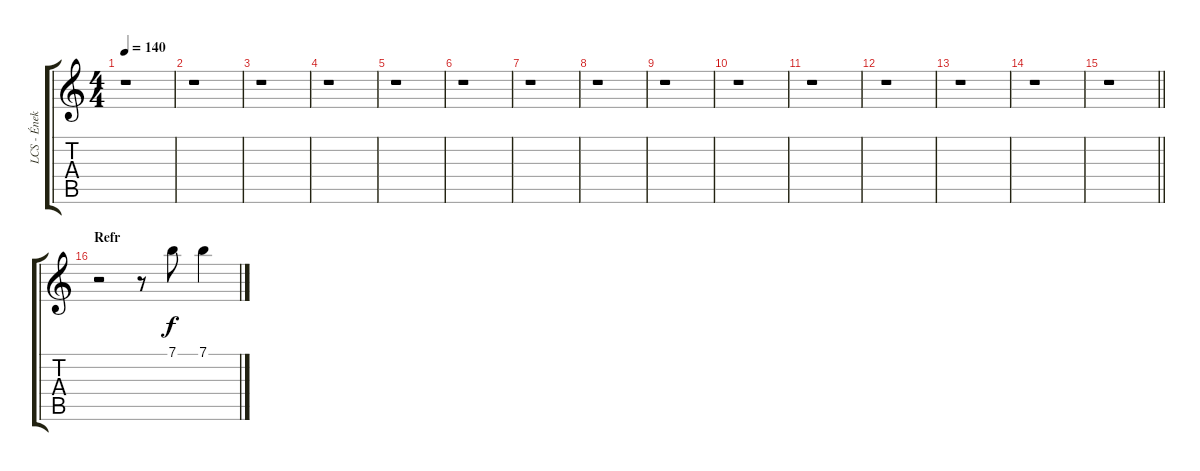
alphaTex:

\track ("LCS - Ének" "LCS - Ének") {instrument electricguitarmuted}
\staff {score tabs}
\tuning (E4 B3 G3 D3 A2 E2) {hide}
\ts (4 4)
\tempo 140
\clef g2
\ks c
r.1{dy f} |
r.1 |
r.1 |
r.1 |
r.1 |
r.1 |
r.1 |
r.1 |
r.1 |
r.1 |
r.1 |
r.1 |
r.1 |
r.1 |
\barLineRight lightlight
r.1 |
\section ("" "Refr")
r.2 r.8 7.1.8 7.1.4
